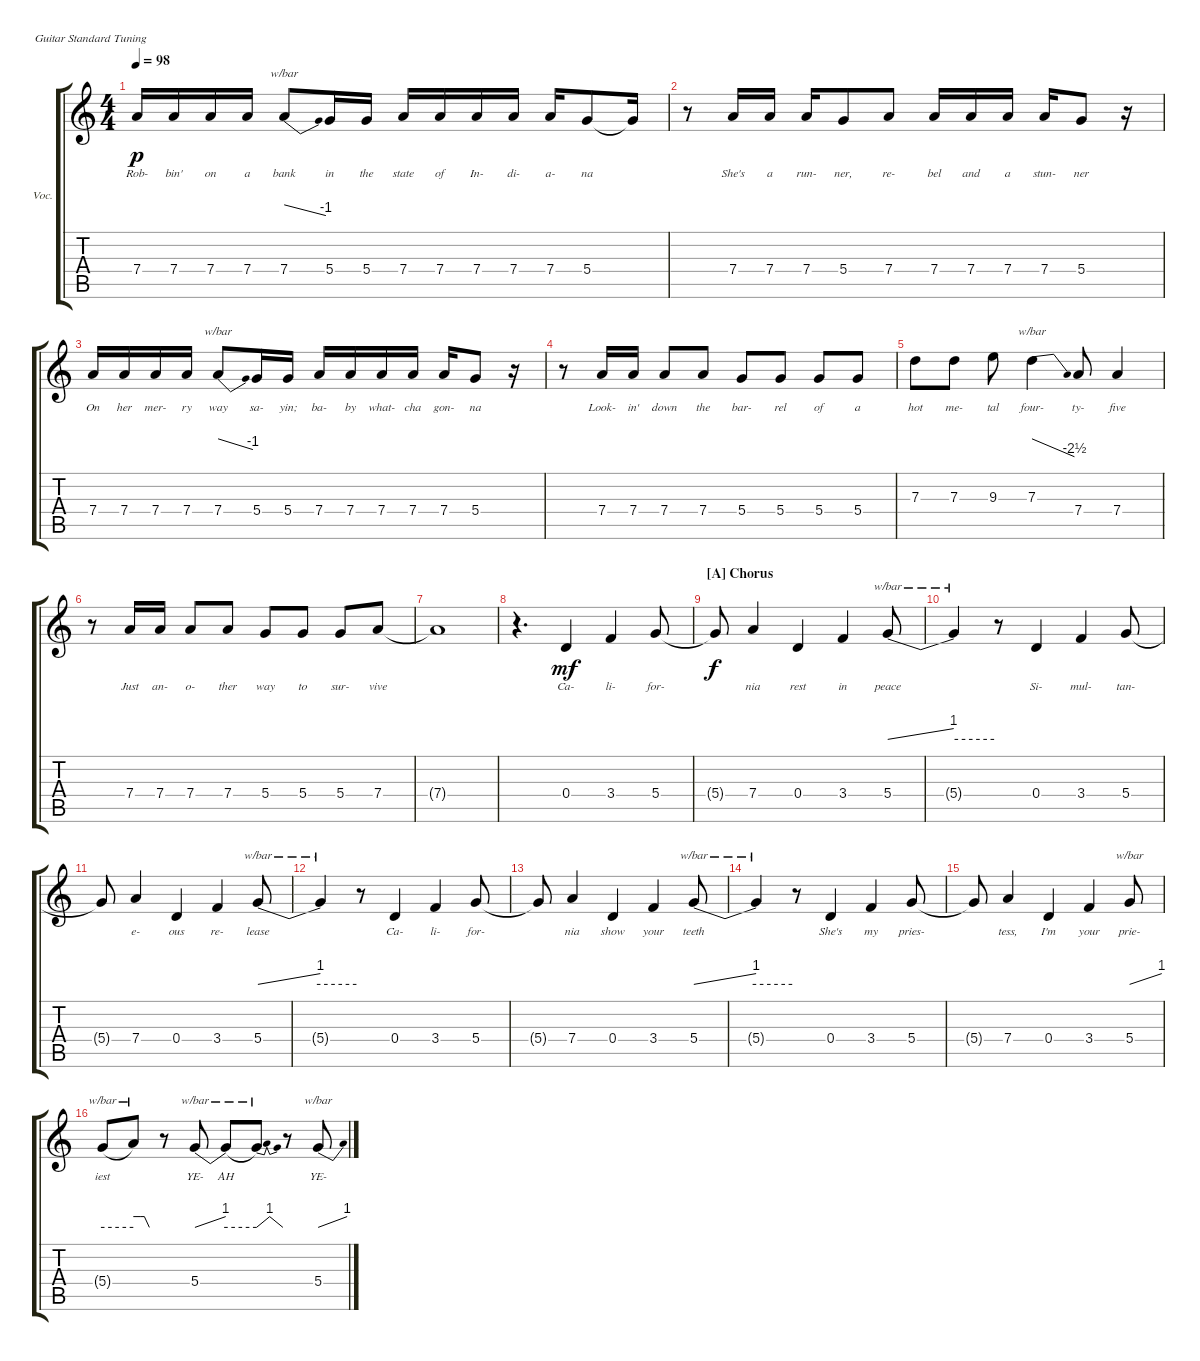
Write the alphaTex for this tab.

\defaultSystemsLayout 4
\bracketExtendMode groupsimilarinstruments
\firstSystemTrackNameOrientation horizontal
\otherSystemsTrackNameOrientation horizontal
\track ("Vocals (Anthony Kiedis)" "Voc.") {instrument overdrivenguitar}
\staff {score tabs}
\tuning (E4 B3 G3 D3 A2 E2)
\ts (4 4)
\tempo 98
\clef g2
\scale
0.333333
\ks c
7.4.16{lyrics (0 "Rob-") lyrics (1 "") lyrics (2 "") lyrics (3 "") lyrics (4 "") dy p} 7.4.16{lyrics (0 "bin'") lyrics (1 "") lyrics (2 "") lyrics (3 "") lyrics (4 "")} 7.4.16{lyrics (0 "on") lyrics (1 "") lyrics (2 "") lyrics (3 "") lyrics (4 "")} 7.4.16{lyrics (0 "a") lyrics (1 "") lyrics (2 "") lyrics (3 "") lyrics (4 "")} 7.4.8{tbe (dive default 28.2 0 35.4 -4) lyrics (0 "bank") lyrics (1 "") lyrics (2 "") lyrics (3 "") lyrics (4 "")} 5.4.16{lyrics (0 "in") lyrics (1 "") lyrics (2 "") lyrics (3 "") lyrics (4 "")} 5.4.16{lyrics (0 "the") lyrics (1 "") lyrics (2 "") lyrics (3 "") lyrics (4 "")} 7.4.16{lyrics (0 "state") lyrics (1 "") lyrics (2 "") lyrics (3 "") lyrics (4 "")} 7.4.16{lyrics (0 "of") lyrics (1 "") lyrics (2 "") lyrics (3 "") lyrics (4 "")} 7.4.16{lyrics (0 "In-") lyrics (1 "") lyrics (2 "") lyrics (3 "") lyrics (4 "")} 7.4.16{lyrics (0 "di-") lyrics (1 "") lyrics (2 "") lyrics (3 "") lyrics (4 "")} 7.4.16{lyrics (0 "a-") lyrics (1 "") lyrics (2 "") lyrics (3 "") lyrics (4 "")} 5.4.8{lyrics (0 "na") lyrics (1 "") lyrics (2 "") lyrics (3 "") lyrics (4 "")} 5.4{t}.16{lyrics (0 "") lyrics (1 "") lyrics (2 "") lyrics (3 "") lyrics (4 "")} |
\scale
0.333333 r.8 7.4.16{lyrics (0 "She's") lyrics (1 "") lyrics (2 "") lyrics (3 "") lyrics (4 "")} 7.4.16{lyrics (0 "a") lyrics (1 "") lyrics (2 "") lyrics (3 "") lyrics (4 "")} 7.4.16{lyrics (0 "run-") lyrics (1 "") lyrics (2 "") lyrics (3 "") lyrics (4 "")} 5.4.8{lyrics (0 "ner,") lyrics (1 "") lyrics (2 "") lyrics (3 "") lyrics (4 "")} 7.4.8{lyrics (0 "re-") lyrics (1 "") lyrics (2 "") lyrics (3 "") lyrics (4 "")} 7.4.16{lyrics (0 "bel") lyrics (1 "") lyrics (2 "") lyrics (3 "") lyrics (4 "")} 7.4.16{lyrics (0 "and") lyrics (1 "") lyrics (2 "") lyrics (3 "") lyrics (4 "")} 7.4.16{lyrics (0 "a") lyrics (1 "") lyrics (2 "") lyrics (3 "") lyrics (4 "")} 7.4.16{lyrics (0 "stun-") lyrics (1 "") lyrics (2 "") lyrics (3 "") lyrics (4 "")} 5.4.8{lyrics (0 "ner") lyrics (1 "") lyrics (2 "") lyrics (3 "") lyrics (4 "")} r.16 |
\scale
0.333333 7.4.16{lyrics (0 "On") lyrics (1 "") lyrics (2 "") lyrics (3 "") lyrics (4 "")} 7.4.16{lyrics (0 "her") lyrics (1 "") lyrics (2 "") lyrics (3 "") lyrics (4 "")} 7.4.16{lyrics (0 "mer-") lyrics (1 "") lyrics (2 "") lyrics (3 "") lyrics (4 "")} 7.4.16{lyrics (0 "ry") lyrics (1 "") lyrics (2 "") lyrics (3 "") lyrics (4 "")} 7.4.8{tbe (dive default 28.799999999999997 0 35.4 -4) lyrics (0 "way") lyrics (1 "") lyrics (2 "") lyrics (3 "") lyrics (4 "")} 5.4.16{lyrics (0 "sa-") lyrics (1 "") lyrics (2 "") lyrics (3 "") lyrics (4 "")} 5.4.16{lyrics (0 "yin;") lyrics (1 "") lyrics (2 "") lyrics (3 "") lyrics (4 "")} 7.4.16{lyrics (0 "ba-") lyrics (1 "") lyrics (2 "") lyrics (3 "") lyrics (4 "")} 7.4.16{lyrics (0 "by") lyrics (1 "") lyrics (2 "") lyrics (3 "") lyrics (4 "")} 7.4.16{lyrics (0 "what-") lyrics (1 "") lyrics (2 "") lyrics (3 "") lyrics (4 "")} 7.4.16{lyrics (0 "cha") lyrics (1 "") lyrics (2 "") lyrics (3 "") lyrics (4 "")} 7.4.16{lyrics (0 "gon-") lyrics (1 "") lyrics (2 "") lyrics (3 "") lyrics (4 "")} 5.4.8{lyrics (0 "na") lyrics (1 "") lyrics (2 "") lyrics (3 "") lyrics (4 "")} r.16 |
\scale
0.333333 r.8 7.4.16{lyrics (0 "Look-") lyrics (1 "") lyrics (2 "") lyrics (3 "") lyrics (4 "")} 7.4.16{lyrics (0 "in'") lyrics (1 "") lyrics (2 "") lyrics (3 "") lyrics (4 "")} 7.4.8{lyrics (0 "down") lyrics (1 "") lyrics (2 "") lyrics (3 "") lyrics (4 "")} 7.4.8{lyrics (0 "the") lyrics (1 "") lyrics (2 "") lyrics (3 "") lyrics (4 "")} 5.4.8{lyrics (0 "bar-") lyrics (1 "") lyrics (2 "") lyrics (3 "") lyrics (4 "")} 5.4.8{lyrics (0 "rel") lyrics (1 "") lyrics (2 "") lyrics (3 "") lyrics (4 "")} 5.4.8{lyrics (0 "of") lyrics (1 "") lyrics (2 "") lyrics (3 "") lyrics (4 "")} 5.4.8{lyrics (0 "a") lyrics (1 "") lyrics (2 "") lyrics (3 "") lyrics (4 "")} |
\scale
0.333333 7.3.8{lyrics (0 "hot") lyrics (1 "") lyrics (2 "") lyrics (3 "") lyrics (4 "")} 7.3.8{lyrics (0 "me-") lyrics (1 "") lyrics (2 "") lyrics (3 "") lyrics (4 "")} 9.3.8{lyrics (0 "tal") lyrics (1 "") lyrics (2 "") lyrics (3 "") lyrics (4 "")} 7.3.4{tbe (dive default 29.4 0 34.199999999999996 -10) lyrics (0 "four-") lyrics (1 "") lyrics (2 "") lyrics (3 "") lyrics (4 "")} 7.4.8{lyrics (0 "ty-") lyrics (1 "") lyrics (2 "") lyrics (3 "") lyrics (4 "")} 7.4.4{lyrics (0 "five") lyrics (1 "") lyrics (2 "") lyrics (3 "") lyrics (4 "")} |
\scale
0.333333 r.8 7.4.16{lyrics (0 "Just") lyrics (1 "") lyrics (2 "") lyrics (3 "") lyrics (4 "")} 7.4.16{lyrics (0 "an-") lyrics (1 "") lyrics (2 "") lyrics (3 "") lyrics (4 "")} 7.4.8{lyrics (0 "o-") lyrics (1 "") lyrics (2 "") lyrics (3 "") lyrics (4 "")} 7.4.8{lyrics (0 "ther") lyrics (1 "") lyrics (2 "") lyrics (3 "") lyrics (4 "")} 5.4.8{lyrics (0 "way") lyrics (1 "") lyrics (2 "") lyrics (3 "") lyrics (4 "")} 5.4.8{lyrics (0 "to") lyrics (1 "") lyrics (2 "") lyrics (3 "") lyrics (4 "")} 5.4.8{lyrics (0 "sur-") lyrics (1 "") lyrics (2 "") lyrics (3 "") lyrics (4 "")} 7.4.8{lyrics (0 "vive") lyrics (1 "") lyrics (2 "") lyrics (3 "") lyrics (4 "")} |
\scale
0.333333 7.4{t}.1{lyrics (0 "") lyrics (1 "") lyrics (2 "") lyrics (3 "") lyrics (4 "")} |
\scale
0.333333 r.4{d} 0.4.4{lyrics (0 "Ca-") lyrics (1 "") lyrics (2 "") lyrics (3 "") lyrics (4 "") dy mf} 3.4.4{lyrics (0 "li-") lyrics (1 "") lyrics (2 "") lyrics (3 "") lyrics (4 "")} 5.4.8{lyrics (0 "for-") lyrics (1 "") lyrics (2 "") lyrics (3 "") lyrics (4 "")} |
\section ("A" "Chorus")
\scale
0.333333 5.4{t}.8{lyrics (0 "") lyrics (1 "") lyrics (2 "") lyrics (3 "") lyrics (4 "") dy f} 7.4.4{lyrics (0 "nia") lyrics (1 "") lyrics (2 "") lyrics (3 "") lyrics (4 "")} 0.4.4{lyrics (0 "rest") lyrics (1 "") lyrics (2 "") lyrics (3 "") lyrics (4 "")} 3.4.4{lyrics (0 "in") lyrics (1 "") lyrics (2 "") lyrics (3 "") lyrics (4 "")} 5.4.8{tbe (dive default 0.6 0 31.799999999999997 4) lyrics (0 "peace") lyrics (1 "") lyrics (2 "") lyrics (3 "") lyrics (4 "")} |
\scale
0.333333 5.4{t}.4{tbe (hold default 0 0 60 0) lyrics (0 "") lyrics (1 "") lyrics (2 "") lyrics (3 "") lyrics (4 "")} r.8 0.4.4{lyrics (0 "Si-") lyrics (1 "") lyrics (2 "") lyrics (3 "") lyrics (4 "")} 3.4.4{lyrics (0 "mul-") lyrics (1 "") lyrics (2 "") lyrics (3 "") lyrics (4 "")} 5.4.8{lyrics (0 "tan-") lyrics (1 "") lyrics (2 "") lyrics (3 "") lyrics (4 "")} |
\scale
0.333333 5.4{t}.8{lyrics (0 "") lyrics (1 "") lyrics (2 "") lyrics (3 "") lyrics (4 "")} 7.4.4{lyrics (0 "e-") lyrics (1 "") lyrics (2 "") lyrics (3 "") lyrics (4 "")} 0.4.4{lyrics (0 "ous") lyrics (1 "") lyrics (2 "") lyrics (3 "") lyrics (4 "")} 3.4.4{lyrics (0 "re-") lyrics (1 "") lyrics (2 "") lyrics (3 "") lyrics (4 "")} 5.4.8{tbe (dive default 0 0 30 4) lyrics (0 "lease") lyrics (1 "") lyrics (2 "") lyrics (3 "") lyrics (4 "")} |
\scale
0.333333 5.4{t}.4{tbe (hold default 0 0 60 0) lyrics (0 "") lyrics (1 "") lyrics (2 "") lyrics (3 "") lyrics (4 "")} r.8 0.4.4{lyrics (0 "Ca-") lyrics (1 "") lyrics (2 "") lyrics (3 "") lyrics (4 "")} 3.4.4{lyrics (0 "li-") lyrics (1 "") lyrics (2 "") lyrics (3 "") lyrics (4 "")} 5.4.8{lyrics (0 "for-") lyrics (1 "") lyrics (2 "") lyrics (3 "") lyrics (4 "")} |
\scale
0.333333 5.4{t}.8{lyrics (0 "") lyrics (1 "") lyrics (2 "") lyrics (3 "") lyrics (4 "")} 7.4.4{lyrics (0 "nia") lyrics (1 "") lyrics (2 "") lyrics (3 "") lyrics (4 "")} 0.4.4{lyrics (0 "show") lyrics (1 "") lyrics (2 "") lyrics (3 "") lyrics (4 "")} 3.4.4{lyrics (0 "your") lyrics (1 "") lyrics (2 "") lyrics (3 "") lyrics (4 "")} 5.4.8{tbe (dive default 0 0 29.4 4) lyrics (0 "teeth") lyrics (1 "") lyrics (2 "") lyrics (3 "") lyrics (4 "")} |
\scale
0.333333 5.4{t}.4{tbe (hold default 0 0 60 0) lyrics (0 "") lyrics (1 "") lyrics (2 "") lyrics (3 "") lyrics (4 "")} r.8 0.4.4{lyrics (0 "She's") lyrics (1 "") lyrics (2 "") lyrics (3 "") lyrics (4 "")} 3.4.4{lyrics (0 "my") lyrics (1 "") lyrics (2 "") lyrics (3 "") lyrics (4 "")} 5.4.8{lyrics (0 "pries-") lyrics (1 "") lyrics (2 "") lyrics (3 "") lyrics (4 "")} |
\scale
0.333333 5.4{t}.8{lyrics (0 "") lyrics (1 "") lyrics (2 "") lyrics (3 "") lyrics (4 "")} 7.4.4{lyrics (0 "tess,") lyrics (1 "") lyrics (2 "") lyrics (3 "") lyrics (4 "")} 0.4.4{lyrics (0 "I'm") lyrics (1 "") lyrics (2 "") lyrics (3 "") lyrics (4 "")} 3.4.4{lyrics (0 "your") lyrics (1 "") lyrics (2 "") lyrics (3 "") lyrics (4 "")} 5.4.8{tbe (dive default 0 0 27 4) lyrics (0 "prie-") lyrics (1 "") lyrics (2 "") lyrics (3 "") lyrics (4 "")} |
\scale
0.333333 5.4{t}.8{tbe (hold default 0 0 60 0) lyrics (0 "iest") lyrics (1 "") lyrics (2 "") lyrics (3 "") lyrics (4 "")} 5.4{t}.8{tbe (custom default 0 4 15.6 4 25.2 4 36.6 0) lyrics (0 "") lyrics (1 "") lyrics (2 "") lyrics (3 "") lyrics (4 "")} r.8 5.4.8{tbe (dive default 0 0 30 4) lyrics (0 "YE-") lyrics (1 "") lyrics (2 "") lyrics (3 "") lyrics (4 "")} 5.4{t}.8{tbe (hold default 0 0 60 0) lyrics (0 "AH") lyrics (1 "") lyrics (2 "") lyrics (3 "") lyrics (4 "")} 5.4{t}.8{tbe (dip default 0 0 15.6 4 25.2 4 36.6 0) lyrics (0 "") lyrics (1 "") lyrics (2 "") lyrics (3 "") lyrics (4 "")} r.8 5.4.8{tbe (dive default 0 0 26.4 4) lyrics (0 "YE-") lyrics (1 "") lyrics (2 "") lyrics (3 "") lyrics (4 "")}
